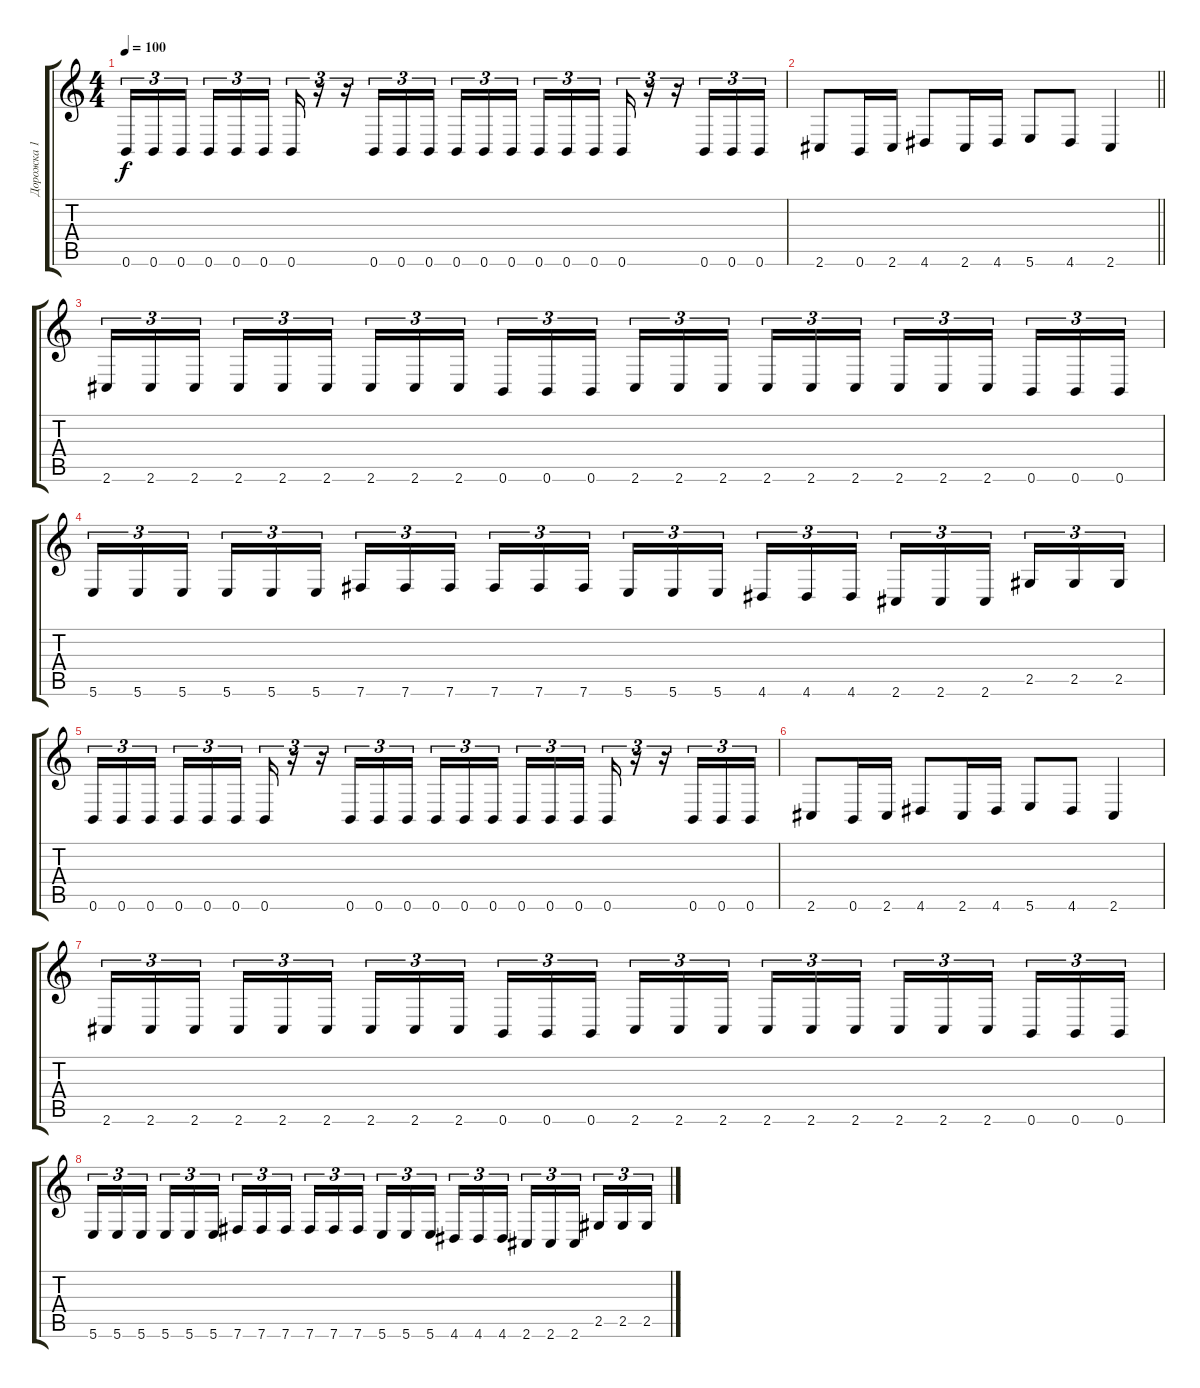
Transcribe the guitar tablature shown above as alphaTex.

\track ("Дорожка 1" "Дорожка 1") {instrument distortionguitar}
\staff {score tabs}
\tuning (Db4 Ab3 E3 B2 Gb2 B1) {hide}
\ts (4 4)
\tempo 100
\clef g2
\ks c
0.6.16{tu (3 2) dy f} 0.6.16{tu (3 2)} 0.6.16{tu (3 2) beam splitsecondary} 0.6.16{tu (3 2)} 0.6.16{tu (3 2)} 0.6.16{tu (3 2)} 0.6.16{tu (3 2)} r.16{tu (3 2)} r.16{tu (3 2)} 0.6.16{tu (3 2)} 0.6.16{tu (3 2)} 0.6.16{tu (3 2)} 0.6.16{tu (3 2)} 0.6.16{tu (3 2)} 0.6.16{tu (3 2) beam splitsecondary} 0.6.16{tu (3 2)} 0.6.16{tu (3 2)} 0.6.16{tu (3 2)} 0.6.16{tu (3 2)} r.16{tu (3 2)} r.16{tu (3 2)} 0.6.16{tu (3 2)} 0.6.16{tu (3 2)} 0.6.16{tu (3 2)} |
\barLineRight lightlight
2.6.8 0.6.16 2.6.16 4.6.8 2.6.16 4.6.16 5.6.8 4.6.8 2.6.4 |
\section ("" " ")
2.6.16{tu (3 2)} 2.6.16{tu (3 2)} 2.6.16{tu (3 2) beam splitsecondary} 2.6.16{tu (3 2)} 2.6.16{tu (3 2)} 2.6.16{tu (3 2)} 2.6.16{tu (3 2)} 2.6.16{tu (3 2)} 2.6.16{tu (3 2) beam splitsecondary} 0.6.16{tu (3 2)} 0.6.16{tu (3 2)} 0.6.16{tu (3 2)} 2.6.16{tu (3 2)} 2.6.16{tu (3 2)} 2.6.16{tu (3 2) beam splitsecondary} 2.6.16{tu (3 2)} 2.6.16{tu (3 2)} 2.6.16{tu (3 2)} 2.6.16{tu (3 2)} 2.6.16{tu (3 2)} 2.6.16{tu (3 2) beam splitsecondary} 0.6.16{tu (3 2)} 0.6.16{tu (3 2)} 0.6.16{tu (3 2)} |
5.6.16{tu (3 2)} 5.6.16{tu (3 2)} 5.6.16{tu (3 2) beam splitsecondary} 5.6.16{tu (3 2)} 5.6.16{tu (3 2)} 5.6.16{tu (3 2)} 7.6.16{tu (3 2)} 7.6.16{tu (3 2)} 7.6.16{tu (3 2) beam splitsecondary} 7.6.16{tu (3 2)} 7.6.16{tu (3 2)} 7.6.16{tu (3 2)} 5.6.16{tu (3 2)} 5.6.16{tu (3 2)} 5.6.16{tu (3 2) beam splitsecondary} 4.6.16{tu (3 2)} 4.6.16{tu (3 2)} 4.6.16{tu (3 2)} 2.6.16{tu (3 2)} 2.6.16{tu (3 2)} 2.6.16{tu (3 2) beam splitsecondary} 2.5.16{tu (3 2)} 2.5.16{tu (3 2)} 2.5.16{tu (3 2)} |
0.6.16{tu (3 2)} 0.6.16{tu (3 2)} 0.6.16{tu (3 2) beam splitsecondary} 0.6.16{tu (3 2)} 0.6.16{tu (3 2)} 0.6.16{tu (3 2)} 0.6.16{tu (3 2)} r.16{tu (3 2)} r.16{tu (3 2)} 0.6.16{tu (3 2)} 0.6.16{tu (3 2)} 0.6.16{tu (3 2)} 0.6.16{tu (3 2)} 0.6.16{tu (3 2)} 0.6.16{tu (3 2) beam splitsecondary} 0.6.16{tu (3 2)} 0.6.16{tu (3 2)} 0.6.16{tu (3 2)} 0.6.16{tu (3 2)} r.16{tu (3 2)} r.16{tu (3 2)} 0.6.16{tu (3 2)} 0.6.16{tu (3 2)} 0.6.16{tu (3 2)} |
2.6.8 0.6.16 2.6.16 4.6.8 2.6.16 4.6.16 5.6.8 4.6.8 2.6.4 |
2.6.16{tu (3 2)} 2.6.16{tu (3 2)} 2.6.16{tu (3 2) beam splitsecondary} 2.6.16{tu (3 2)} 2.6.16{tu (3 2)} 2.6.16{tu (3 2)} 2.6.16{tu (3 2)} 2.6.16{tu (3 2)} 2.6.16{tu (3 2) beam splitsecondary} 0.6.16{tu (3 2)} 0.6.16{tu (3 2)} 0.6.16{tu (3 2)} 2.6.16{tu (3 2)} 2.6.16{tu (3 2)} 2.6.16{tu (3 2) beam splitsecondary} 2.6.16{tu (3 2)} 2.6.16{tu (3 2)} 2.6.16{tu (3 2)} 2.6.16{tu (3 2)} 2.6.16{tu (3 2)} 2.6.16{tu (3 2) beam splitsecondary} 0.6.16{tu (3 2)} 0.6.16{tu (3 2)} 0.6.16{tu (3 2)} |
5.6.16{tu (3 2)} 5.6.16{tu (3 2)} 5.6.16{tu (3 2) beam splitsecondary} 5.6.16{tu (3 2)} 5.6.16{tu (3 2)} 5.6.16{tu (3 2)} 7.6.16{tu (3 2)} 7.6.16{tu (3 2)} 7.6.16{tu (3 2) beam splitsecondary} 7.6.16{tu (3 2)} 7.6.16{tu (3 2)} 7.6.16{tu (3 2)} 5.6.16{tu (3 2)} 5.6.16{tu (3 2)} 5.6.16{tu (3 2) beam splitsecondary} 4.6.16{tu (3 2)} 4.6.16{tu (3 2)} 4.6.16{tu (3 2)} 2.6.16{tu (3 2)} 2.6.16{tu (3 2)} 2.6.16{tu (3 2) beam splitsecondary} 2.5.16{tu (3 2)} 2.5.16{tu (3 2)} 2.5.16{tu (3 2)}
